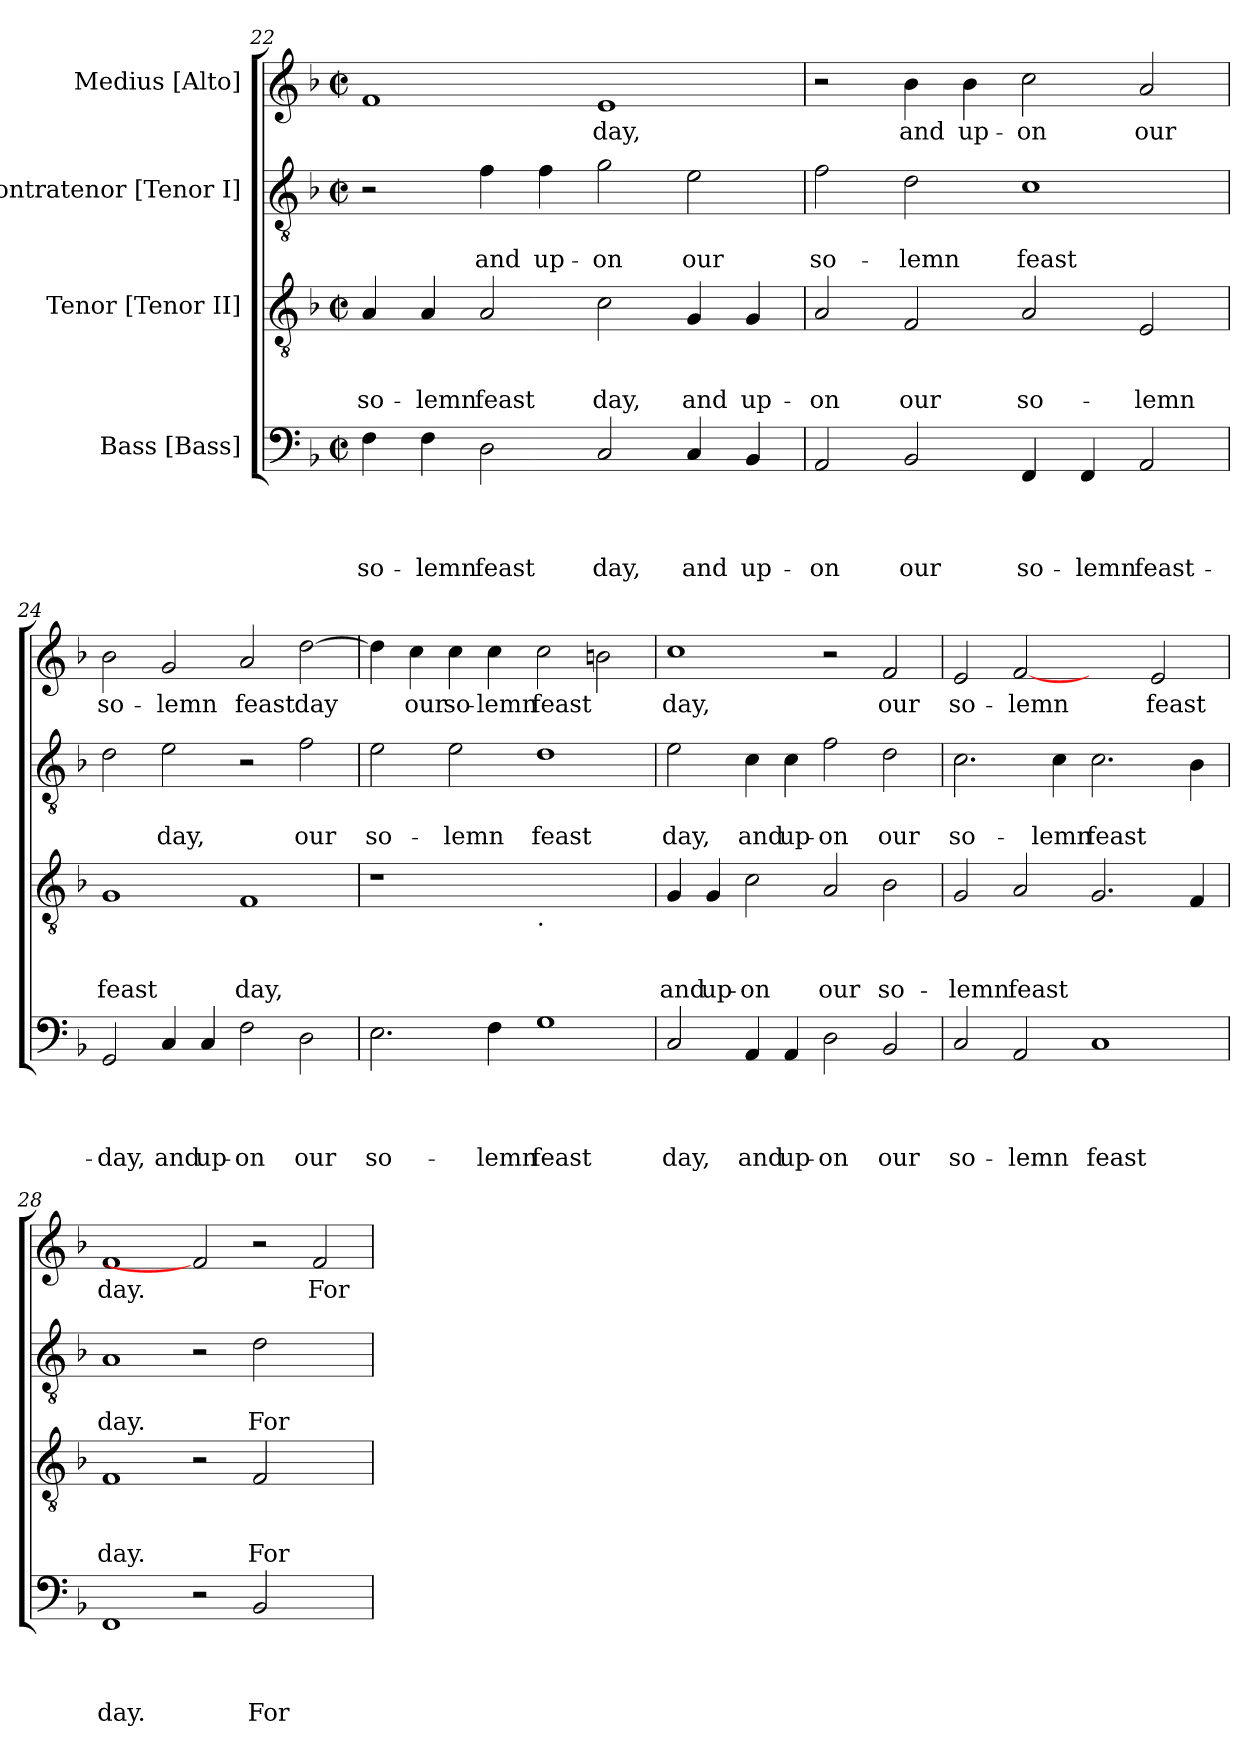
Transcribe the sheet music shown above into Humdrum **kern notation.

**kern	**text	**text	**text	**text	**kern	**text	**text	**text	**kern	**text	**text	**kern	**text
*part4	*part4	*part4	*part4	*part4	*part3	*part3	*part3	*part3	*part2	*part2	*part2	*part1	*part1
*staff4	*staff4	*staff4	*staff4	*staff4	*staff3	*staff3	*staff3	*staff3	*staff2	*staff2	*staff2	*staff1	*staff1
*I"Bass [Bass]	*	*	*	*	*I"Tenor [Tenor II]	*	*	*	*I"Contratenor [Tenor I]	*	*	*I"Medius [Alto]	*
*clefF4	*	*	*	*	*clefGv2	*	*	*	*clefGv2	*	*	*clefG2	*
*k[b-]	*	*	*	*	*k[b-]	*	*	*	*k[b-]	*	*	*k[b-]	*
*F:	*	*	*	*	*F:	*	*	*	*F:	*	*	*F:	*
*M2/2	*	*	*	*	*M2/2	*	*	*	*M2/2	*	*	*M2/2	*
*met(c|)	*	*	*	*	*met(c|)	*	*	*	*met(c|)	*	*	*met(c|)	*
=22	=22	=22	=22	=22	=22	=22	=22	=22	=22	=22	=22	=22	=22
!	!	!	!	!LO:LY:b	!	!	!	!LO:LY:b	!	!	!	!	!
4F\	.	.	.	so-	4A/	.	.	so-	2r	.	.	1f	.
!	!	!	!	!LO:LY:b	!	!	!	!LO:LY:b	!	!	!	!	!
4F\	.	.	.	-lemn	4A/	.	.	-lemn	.	.	.	.	.
!	!	!	!	!LO:LY:b	!	!	!	!LO:LY:b	!	!	!LO:LY:b	!	!
2D\	.	.	.	feast	2A/	.	.	feast	4f\	.	and	.	.
!	!	!	!	!	!	!	!	!	!	!	!LO:LY:b	!	!
.	.	.	.	.	.	.	.	.	4f\	.	up-	.	.
!	!	!	!	!LO:LY:b	!	!	!	!LO:LY:b	!	!	!LO:LY:b	!	!LO:LY:b
2C/	.	.	.	day,	2c\	.	.	day,	2g\	.	-on	1e	day,
!	!	!	!	!LO:LY:b	!	!	!	!LO:LY:b	!	!	!LO:LY:b	!	!
4C/	.	.	.	and	4G/	.	.	and	2e\	.	our	.	.
!	!	!	!	!LO:LY:b	!	!	!	!LO:LY:b	!	!	!	!	!
4BB-/	.	.	.	up-	4G/	.	.	up-	.	.	.	.	.
!!LO:LB:g=z
=23	=23	=23	=23	=23	=23	=23	=23	=23	=23	=23	=23	=23	=23
!	!	!	!	!LO:LY:b	!	!	!	!LO:LY:b	!	!	!LO:LY:b	!	!
2AA/	.	.	.	-on	2A/	.	.	-on	2f\	.	so-	2r	.
!	!	!	!	!LO:LY:b	!	!	!	!LO:LY:b	!	!	!LO:LY:b	!	!LO:LY:b
2BB-/	.	.	.	our	2F/	.	.	our	2d\	.	-lemn	4b-\	and
!	!	!	!	!	!	!	!	!	!	!	!	!	!LO:LY:b
.	.	.	.	.	.	.	.	.	.	.	.	4b-\	up-
!	!	!	!	!LO:LY:b	!	!	!	!LO:LY:b	!	!	!LO:LY:b	!	!LO:LY:b
4FF/	.	.	.	so-	2A/	.	.	so-	1c	.	feast	2cc\	-on
!	!	!	!	!LO:LY:b	!	!	!	!	!	!	!	!	!
4FF/	.	.	.	-lemn	.	.	.	.	.	.	.	.	.
!	!	!	!	!LO:LY:b	!	!	!	!LO:LY:b	!	!	!	!	!LO:LY:b
2AA/	.	.	.	feast-	2E/	.	.	-lemn	.	.	.	2a/	our
=24	=24	=24	=24	=24	=24	=24	=24	=24	=24	=24	=24	=24	=24
!	!	!	!	!LO:LY:b	!	!	!	!LO:LY:b	!	!	!	!	!LO:LY:b
2GG/	.	.	.	-day,	1G	.	.	feast	2d\	.	.	2b-\	so-
!	!	!	!	!LO:LY:b	!	!	!	!	!	!	!LO:LY:b	!	!LO:LY:b
4C/	.	.	.	and	.	.	.	.	2e\	.	day,	2g/	-lemn
!	!	!	!	!LO:LY:b	!	!	!	!	!	!	!	!	!
4C/	.	.	.	up-	.	.	.	.	.	.	.	.	.
!	!	!	!	!LO:LY:b	!	!	!	!LO:LY:b	!	!	!	!	!LO:LY:b
2F\	.	.	.	-on	1F	.	.	day,	2r	.	.	2a/	feast
!	!	!	!	!LO:LY:b	!	!	!	!	!	!	!LO:LY:b	!	!LO:LY:b
2D\	.	.	.	our	.	.	.	.	2f\	.	our	[>2dd\	day
=25	=25	=25	=25	=25	=25	=25	=25	=25	=25	=25	=25	=25	=25
!	!	!	!	!LO:LY:b	!	!	!	!	!	!	!LO:LY:b	!	!
2.E\	.	.	.	so-	1r	.	.	.	2e\	.	so-	4dd\]	.
!	!	!	!	!	!	!	!	!	!	!	!	!	!LO:LY:b
.	.	.	.	.	.	.	.	.	.	.	.	4cc\	our
!	!	!	!	!	!	!	!	!	!	!	!LO:LY:b	!	!LO:LY:b
.	.	.	.	.	.	.	.	.	2e\	.	-lemn	4cc\	so-
!	!	!	!	!LO:LY:b	!	!	!	!	!	!	!	!	!LO:LY:b
4F\	.	.	.	-lemn	.	.	.	.	.	.	.	4cc\	-lemn
!	!	!	!	!	!LO:TX:b:t=.	!	!	!	!	!	!	!	!
!	!	!	!	!LO:LY:b	!	!	!	!	!	!	!LO:LY:b	!	!LO:LY:b
1G	.	.	.	feast	1ryy	.	.	.	1d	.	feast	2cc\	feast
.	.	.	.	.	.	.	.	.	.	.	.	2bn\	.
=26	=26	=26	=26	=26	=26	=26	=26	=26	=26	=26	=26	=26	=26
!	!	!	!	!LO:LY:b	!	!	!	!LO:LY:b	!	!	!LO:LY:b	!	!LO:LY:b
2C/	.	.	.	day,	4G/	.	.	and	2e\	.	day,	1cc	day,
!	!	!	!	!	!	!	!	!LO:LY:b	!	!	!	!	!
.	.	.	.	.	4G/	.	.	up-	.	.	.	.	.
!	!	!	!	!LO:LY:b	!	!	!	!LO:LY:b	!	!	!LO:LY:b	!	!
4AA/	.	.	.	and	2c\	.	.	-on	4c\	.	and	.	.
!	!	!	!	!LO:LY:b	!	!	!	!	!	!	!LO:LY:b	!	!
4AA/	.	.	.	up-	.	.	.	.	4c\	.	up-	.	.
!	!	!	!	!LO:LY:b	!	!	!	!LO:LY:b	!	!	!LO:LY:b	!	!
2D\	.	.	.	-on	2A/	.	.	our	2f\	.	-on	2r	.
!	!	!	!	!LO:LY:b	!	!	!	!LO:LY:b	!	!	!LO:LY:b	!	!LO:LY:b
2BB-/	.	.	.	our	2B-\	.	.	so-	2d\	.	our	2f/	our
!!LO:PB:g=z
=27	=27	=27	=27	=27	=27	=27	=27	=27	=27	=27	=27	=27	=27
!	!	!	!	!LO:LY:b	!	!	!	!LO:LY:b	!	!	!LO:LY:b	!	!LO:LY:b
2C/	.	.	.	so-	2G/	.	.	-lemn	2.c\	.	so-	2e/	so-
!	!	!	!	!LO:LY:b	!	!	!	!LO:LY:b	!	!	!	!	!LO:LY:b
2AA/	.	.	.	-lemn	2A/	.	.	feast	.	.	.	[2f	-lemn
!	!	!	!	!	!	!	!	!	!	!	!LO:LY:b	!	!
.	.	.	.	.	.	.	.	.	4c\	.	-lemn	.	.
!	!	!	!	!LO:LY:b	!	!	!	!	!	!	!LO:LY:b	!	!
1C	.	.	.	feast	2.G/	.	.	.	2.c\	.	feast	2ryy	.
!	!	!	!	!	!	!	!	!	!	!	!	!	!LO:LY:b
.	.	.	.	.	.	.	.	.	.	.	.	2e/	feast
.	.	.	.	.	4F/	.	.	.	4B-\	.	.	.	.
=28	=28	=28	=28	=28	=28	=28	=28	=28	=28	=28	=28	=28	=28
!	!	!	!	!LO:LY:b	!	!	!	!LO:LY:b	!	!	!LO:LY:b	!	!LO:LY:b
1FF	.	.	.	day.	1F	.	.	day.	1A	.	day.	1f	day.
2r	.	.	.	.	2r	.	.	.	2r	.	.	2f]	.
!	!	!	!	!LO:LY:b	!	!	!	!LO:LY:b	!	!	!LO:LY:b	!	!
2BB-/	.	.	.	For	2F/	.	.	For	2d\	.	For	2r	.
!	!	!	!	!	!	!	!	!	!	!	!	!	!LO:LY:b
2ryy	.	.	.	.	2ryy	.	.	.	2ryy	.	.	2f/	For
=	=	=	=	=	=	=	=	=	=	=	=	=	=
*-	*-	*-	*-	*-	*-	*-	*-	*-	*-	*-	*-	*-	*-
